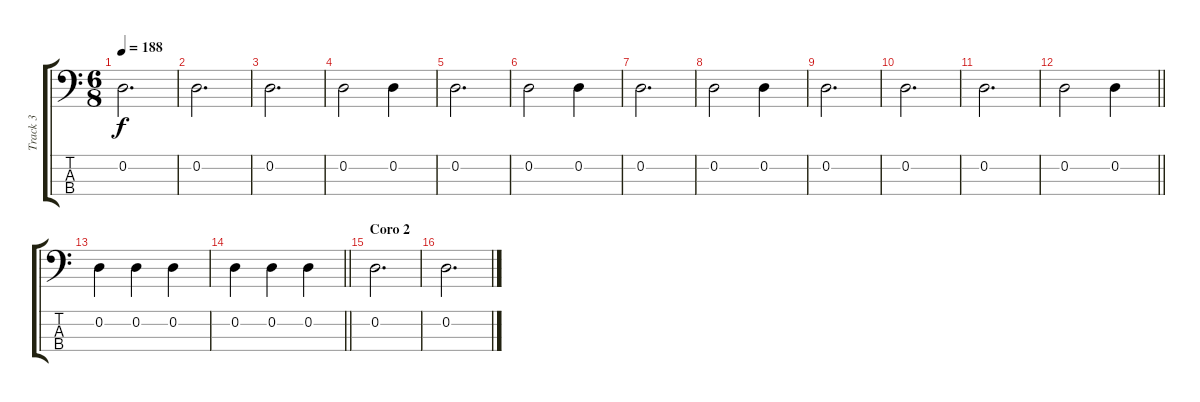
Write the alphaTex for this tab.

\track ("Track 3" "Track 3") {instrument fretlessbass}
\staff {score tabs}
\tuning (G2 D2 A1 E1) {hide}
\ts (6 8)
\tempo 188
\clef f4
\ks c
0.2.2{d dy f} |
0.2.2{d} |
0.2.2{d} |
0.2.2 0.2.4 |
0.2.2{d} |
0.2.2 0.2.4 |
0.2.2{d} |
0.2.2 0.2.4 |
0.2.2{d} |
0.2.2{d} |
0.2.2{d} |
\barLineRight lightlight
0.2.2 0.2.4 |
0.2.4 0.2.4 0.2.4 |
\barLineRight lightlight
0.2.4 0.2.4 0.2.4 |
\section ("" "Coro 2")
0.2.2{d} |
0.2.2{d}
